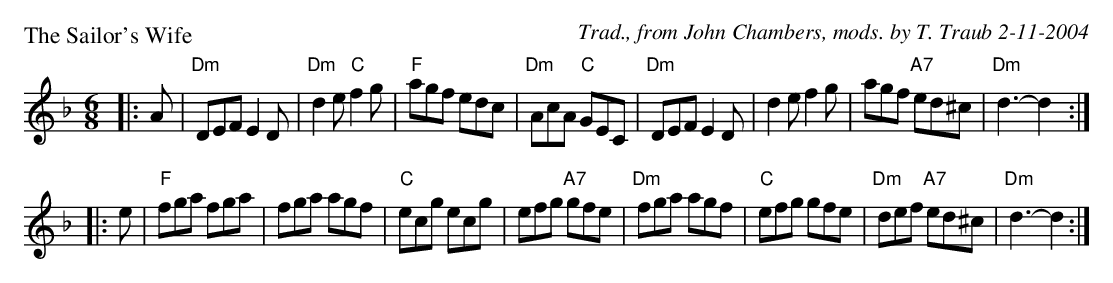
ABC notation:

X:1
P: The Sailor's Wife
C: Trad., from John Chambers, mods. by T. Traub 2-11-2004
M: 6/8
L: 1/8
K: Dm
|: A \
| "Dm"DEF E2D | "Dm"d2e "C"f2g | "F"agf edc | "Dm"AcA "C"GEC \
| "Dm"DEF E2D | d2e f2g | agf "A7"ed^c | "Dm"d3- d2 :|
|: e \
| "F"fga fga | fga agf | "C"ecg ecg | efg "A7"gfe \
| "Dm"fga agf | "C"efg gfe | "Dm"def "A7"ed^c | "Dm"d3- d2 :|
